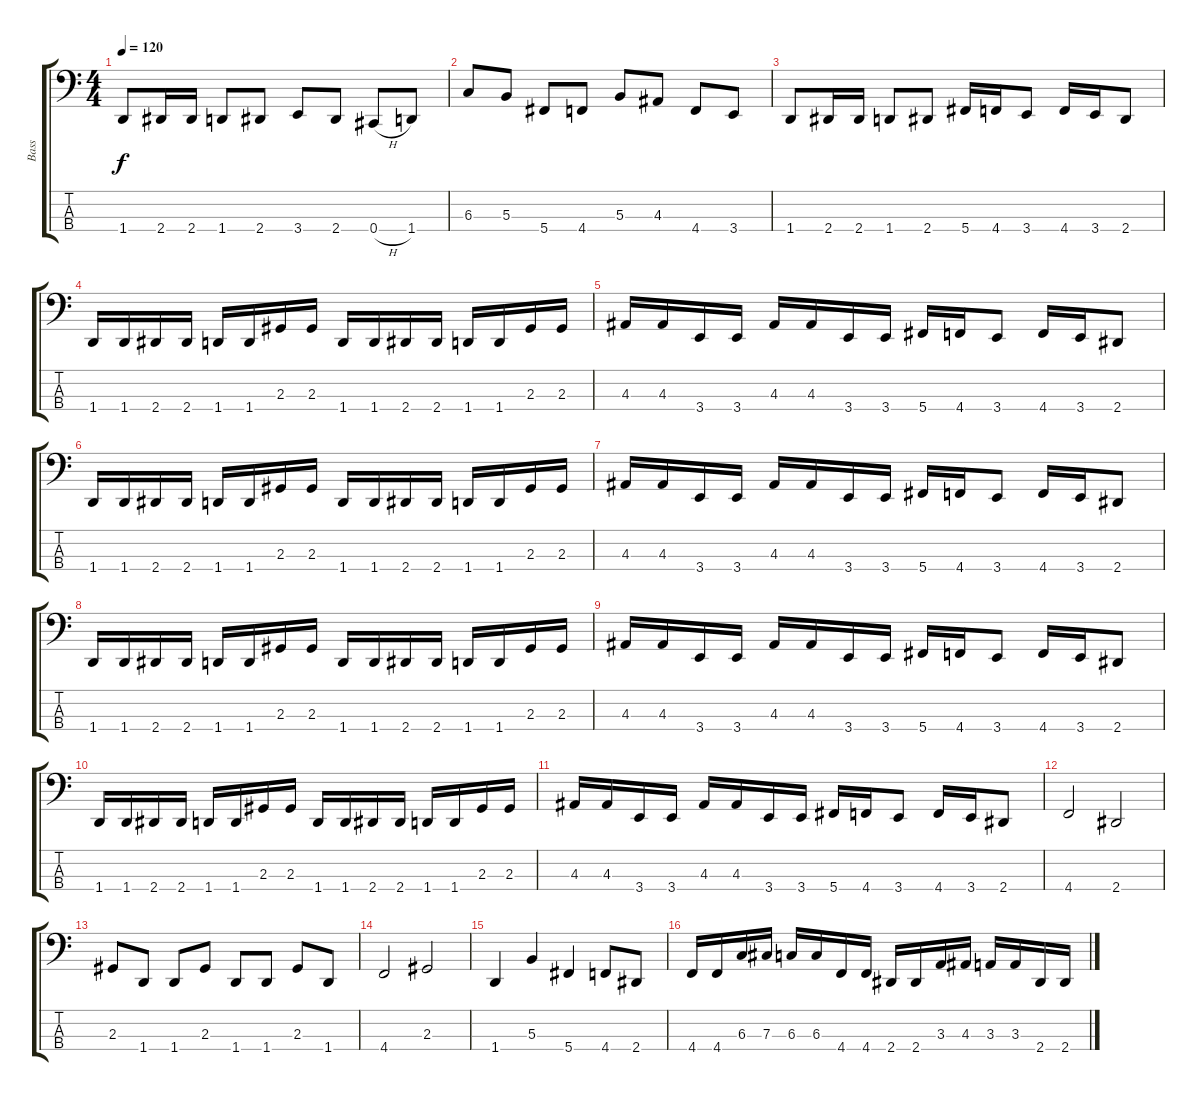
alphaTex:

\track ("Bass" "Bass") {instrument electricbasspick}
\staff {score tabs}
\tuning (E2 B1 Gb1 Db1) {hide}
\ts (4 4)
\tempo 120
\clef f4
\ks c
1.4.8{dy f} 2.4.16 2.4.16 1.4.8 2.4.8 3.4.8 2.4.8 0.4{h}.8 1.4.8 |
6.3.8 5.3.8 5.4.8 4.4.8 5.3.8 4.3.8 4.4.8 3.4.8 |
1.4.8 2.4.16 2.4.16 1.4.8 2.4.8 5.4.16 4.4.16 3.4.8 4.4.16 3.4.16 2.4.8 |
1.4.16 1.4.16 2.4.16 2.4.16 1.4.16 1.4.16 2.3.16 2.3.16 1.4.16 1.4.16 2.4.16 2.4.16 1.4.16 1.4.16 2.3.16 2.3.16 |
4.3.16 4.3.16 3.4.16 3.4.16 4.3.16 4.3.16 3.4.16 3.4.16 5.4.16 4.4.16 3.4.8 4.4.16 3.4.16 2.4.8 |
1.4.16 1.4.16 2.4.16 2.4.16 1.4.16 1.4.16 2.3.16 2.3.16 1.4.16 1.4.16 2.4.16 2.4.16 1.4.16 1.4.16 2.3.16 2.3.16 |
4.3.16 4.3.16 3.4.16 3.4.16 4.3.16 4.3.16 3.4.16 3.4.16 5.4.16 4.4.16 3.4.8 4.4.16 3.4.16 2.4.8 |
1.4.16 1.4.16 2.4.16 2.4.16 1.4.16 1.4.16 2.3.16 2.3.16 1.4.16 1.4.16 2.4.16 2.4.16 1.4.16 1.4.16 2.3.16 2.3.16 |
4.3.16 4.3.16 3.4.16 3.4.16 4.3.16 4.3.16 3.4.16 3.4.16 5.4.16 4.4.16 3.4.8 4.4.16 3.4.16 2.4.8 |
1.4.16 1.4.16 2.4.16 2.4.16 1.4.16 1.4.16 2.3.16 2.3.16 1.4.16 1.4.16 2.4.16 2.4.16 1.4.16 1.4.16 2.3.16 2.3.16 |
4.3.16 4.3.16 3.4.16 3.4.16 4.3.16 4.3.16 3.4.16 3.4.16 5.4.16 4.4.16 3.4.8 4.4.16 3.4.16 2.4.8 |
4.4.2 2.4.2 |
2.3.8 1.4.8 1.4.8 2.3.8 1.4.8 1.4.8 2.3.8 1.4.8 |
4.4.2 2.3.2 |
1.4.4 5.3.4 5.4.4 4.4.8 2.4.8 |
4.4.16 4.4.16 6.3.16 7.3.16 6.3.16 6.3.16 4.4.16 4.4.16 2.4.16 2.4.16 3.3.16 4.3.16 3.3.16 3.3.16 2.4.16 2.4.16
